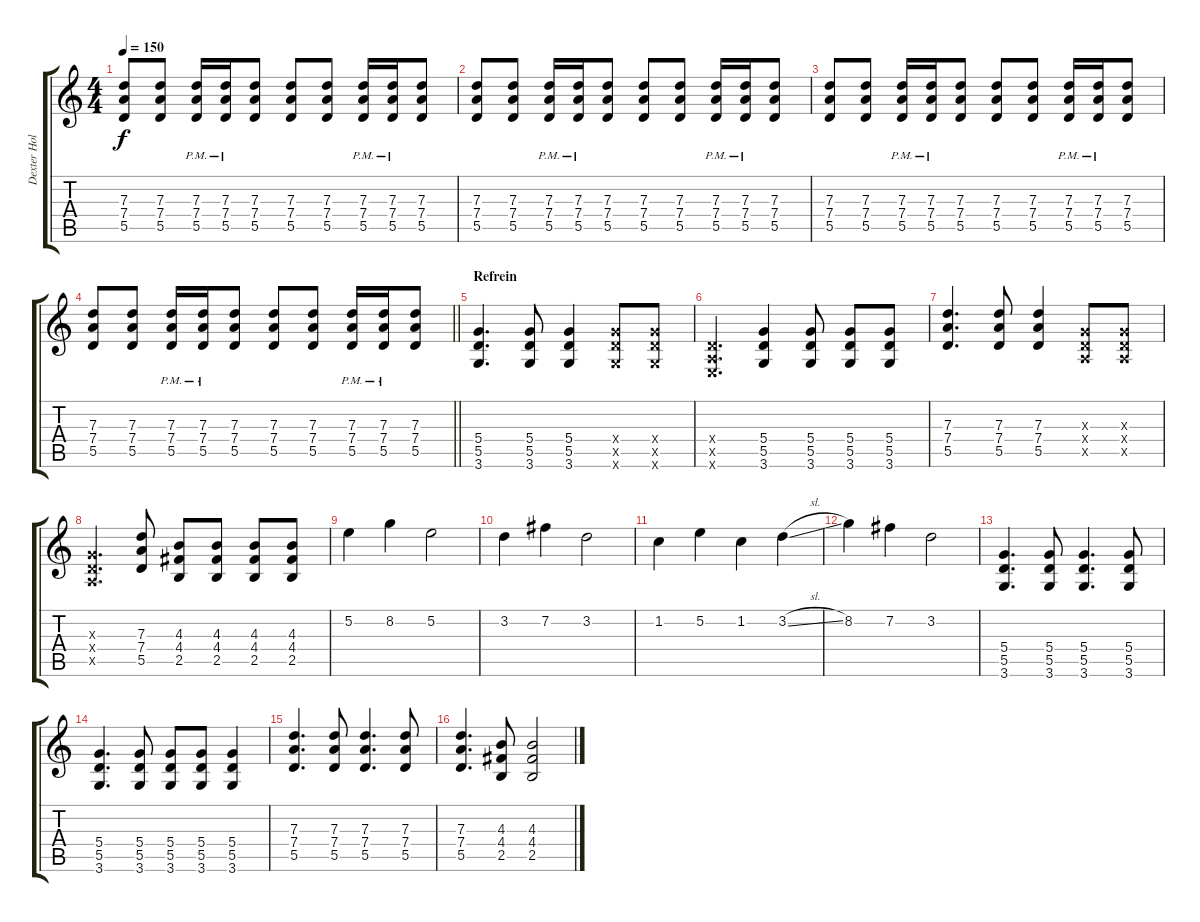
\track ("Dexter Holland - Guitar" "Dexter Hol") {instrument overdrivenguitar}
\staff {score tabs}
\tuning (E4 B3 G3 D3 A2 E2) {hide}
\ts (4 4)
\tempo 150
\clef g2
\ks c
(7.3 7.4 5.5).8{dy f} (7.3 7.4 5.5).8 (7.3{pm} 7.4{pm} 5.5{pm}).16 (7.3{pm} 7.4{pm} 5.5{pm}).16 (7.3 7.4 5.5).8 (7.3 7.4 5.5).8 (7.3 7.4 5.5).8 (7.3{pm} 7.4{pm} 5.5{pm}).16 (7.3{pm} 7.4{pm} 5.5{pm}).16 (7.3 7.4 5.5).8 |
(7.3 7.4 5.5).8 (7.3 7.4 5.5).8 (7.3{pm} 7.4{pm} 5.5{pm}).16 (7.3{pm} 7.4{pm} 5.5{pm}).16 (7.3 7.4 5.5).8 (7.3 7.4 5.5).8 (7.3 7.4 5.5).8 (7.3{pm} 7.4{pm} 5.5{pm}).16 (7.3{pm} 7.4{pm} 5.5{pm}).16 (7.3 7.4 5.5).8 |
(7.3 7.4 5.5).8 (7.3 7.4 5.5).8 (7.3{pm} 7.4{pm} 5.5{pm}).16 (7.3{pm} 7.4{pm} 5.5{pm}).16 (7.3 7.4 5.5).8 (7.3 7.4 5.5).8 (7.3 7.4 5.5).8 (7.3{pm} 7.4{pm} 5.5{pm}).16 (7.3{pm} 7.4{pm} 5.5{pm}).16 (7.3 7.4 5.5).8 |
\barLineRight lightlight
(7.3 7.4 5.5).8 (7.3 7.4 5.5).8 (7.3{pm} 7.4{pm} 5.5{pm}).16 (7.3{pm} 7.4{pm} 5.5{pm}).16 (7.3 7.4 5.5).8 (7.3 7.4 5.5).8 (7.3 7.4 5.5).8 (7.3{pm} 7.4{pm} 5.5{pm}).16 (7.3{pm} 7.4{pm} 5.5{pm}).16 (7.3 7.4 5.5).8 |
\section ("" "Refrein")
(5.4 5.5 3.6).4{d} (5.4 5.5 3.6).8 (5.4 5.5 3.6).4 (5.4{x} 5.5{x} 3.6{x}).8 (5.4{x} 5.5{x} 3.6{x}).8 |
(0.4{x} 0.5{x} 0.6{x}).4{d} (5.4 5.5 3.6).4 (5.4 5.5 3.6).8 (5.4 5.5 3.6).8 (5.4 5.5 3.6).8 |
(7.3 7.4 5.5).4{d} (7.3 7.4 5.5).8 (7.3 7.4 5.5).4 (0.3{x} 0.4{x} 0.5{x}).8 (0.3{x} 0.4{x} 0.5{x}).8 |
(0.3{x} 0.4{x} 0.5{x}).4{d} (7.3 7.4 5.5).8 (4.3 4.4 2.5).8 (4.3 4.4 2.5).8 (4.3 4.4 2.5).8 (4.3 4.4 2.5).8 |
5.2.4 8.2.4 5.2.2 |
3.2.4 7.2.4 3.2.2 |
1.2.4 5.2.4 1.2.4 3.2{sl}.4 |
8.2.4 7.2.4 3.2.2 |
(5.4 5.5 3.6).4{d} (5.4 5.5 3.6).8 (5.4 5.5 3.6).4{d} (5.4 5.5 3.6).8 |
(5.4 5.5 3.6).4{d} (5.4 5.5 3.6).8 (5.4 5.5 3.6).8 (5.4 5.5 3.6).8 (5.4 5.5 3.6).4 |
(7.3 7.4 5.5).4{d} (7.3 7.4 5.5).8 (7.3 7.4 5.5).4{d} (7.3 7.4 5.5).8 |
(7.3 7.4 5.5).4{d} (4.3 4.4 2.5).8 (4.3 4.4 2.5).2
